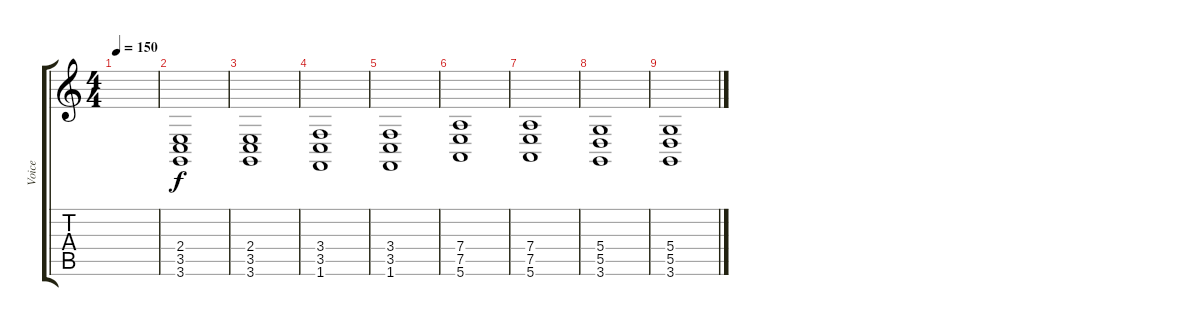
\track ("Voice" "Voice") {instrument stringensemble2}
\staff {score tabs}
\tuning (E4 B3 G3 D3 A2 E2) {hide}
\ts (4 4)
\tempo 150
\clef g2
\ks c
|
(2.4 3.5 3.6).1 |
(2.4 3.5 3.6).1 |
(3.4 3.5 1.6).1 |
(3.4 3.5 1.6).1 |
(7.4 7.5 5.6).1 |
(7.4 7.5 5.6).1 |
(5.4 5.5 3.6).1 |
(5.4 5.5 3.6).1
